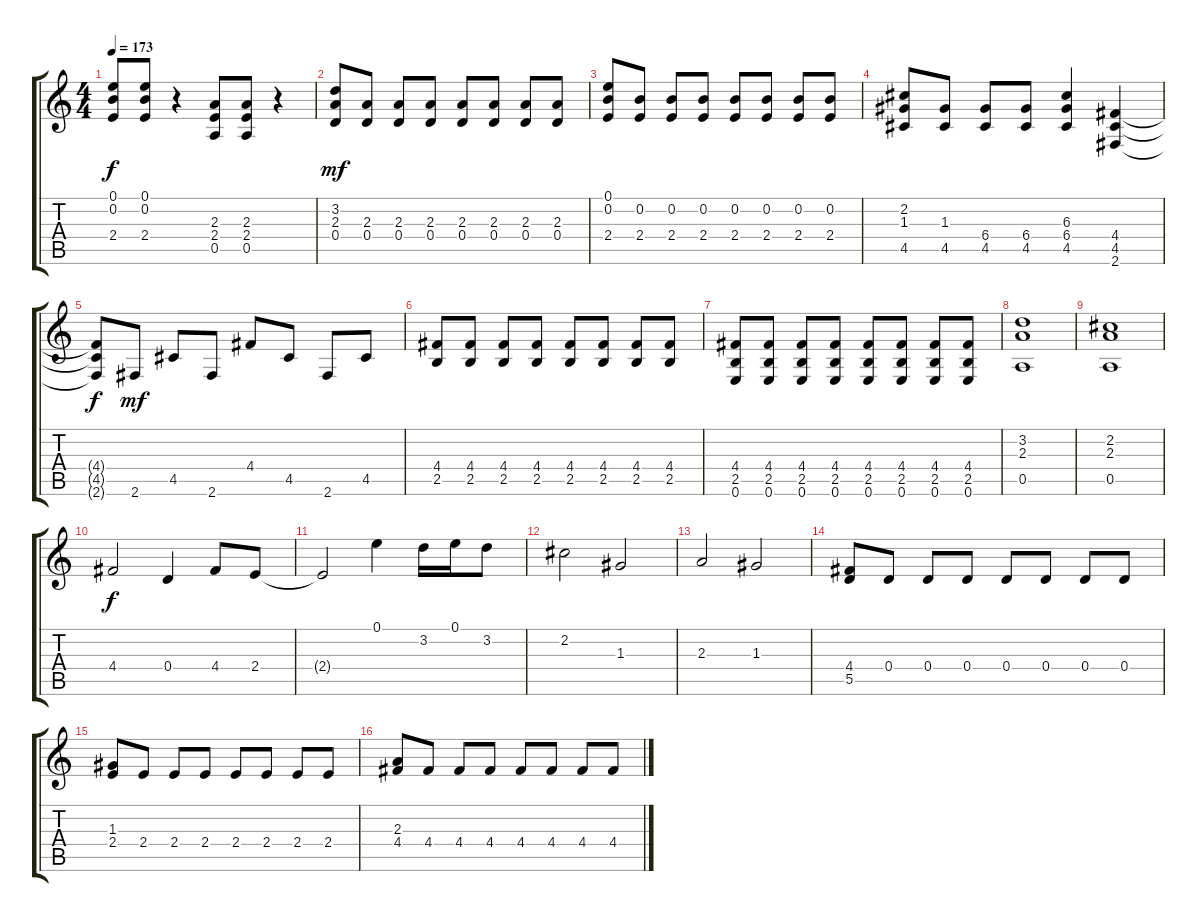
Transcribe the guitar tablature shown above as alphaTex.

\track "" {instrument distortionguitar}
\staff {score tabs}
\tuning (E4 B3 G3 D3 A2 E2) {hide}
\ts (4 4)
\tempo 173
\clef g2
\ks c
(0.1 0.2 2.4).8{dy f} (0.1 0.2 2.4).8 r.4 (2.3 2.4 0.5).8 (2.3 2.4 0.5).8 r.4 |
(3.2 2.3 0.4).8{dy mf} (2.3 0.4).8 (2.3 0.4).8 (2.3 0.4).8 (2.3 0.4).8 (2.3 0.4).8 (2.3 0.4).8 (2.3 0.4).8 |
(0.1 0.2 2.4).8 (0.2 2.4).8 (0.2 2.4).8 (0.2 2.4).8 (0.2 2.4).8 (0.2 2.4).8 (0.2 2.4).8 (0.2 2.4).8 |
(2.2 1.3 4.5).8 (1.3 4.5).8 (6.4 4.5).8 (6.4 4.5).8 (6.3 6.4 4.5).4 (4.4 4.5 2.6).4 |
(4.4{t} 4.5{t} 2.6{t}).8{dy f} 2.6.8{dy mf} 4.5.8 2.6.8 4.4.8 4.5.8 2.6.8 4.5.8 |
(4.4 2.5).8 (4.4 2.5).8 (4.4 2.5).8 (4.4 2.5).8 (4.4 2.5).8 (4.4 2.5).8 (4.4 2.5).8 (4.4 2.5).8 |
(4.4 2.5 0.6).8 (4.4 2.5 0.6).8 (4.4 2.5 0.6).8 (4.4 2.5 0.6).8 (4.4 2.5 0.6).8 (4.4 2.5 0.6).8 (4.4 2.5 0.6).8 (4.4 2.5 0.6).8 |
(3.2 2.3 0.5).1 |
(2.2 2.3 0.5).1 |
4.4.2{dy f} 0.4.4 4.4.8 2.4.8 |
2.4{t}.2 0.1.4 3.2.16 0.1.16 3.2.8 |
2.2.2 1.3.2 |
2.3.2 1.3.2 |
(4.4 5.5).8 0.4.8 0.4.8 0.4.8 0.4.8 0.4.8 0.4.8 0.4.8 |
(1.3 2.4).8 2.4.8 2.4.8 2.4.8 2.4.8 2.4.8 2.4.8 2.4.8 |
(2.3 4.4).8 4.4.8 4.4.8 4.4.8 4.4.8 4.4.8 4.4.8 4.4.8
